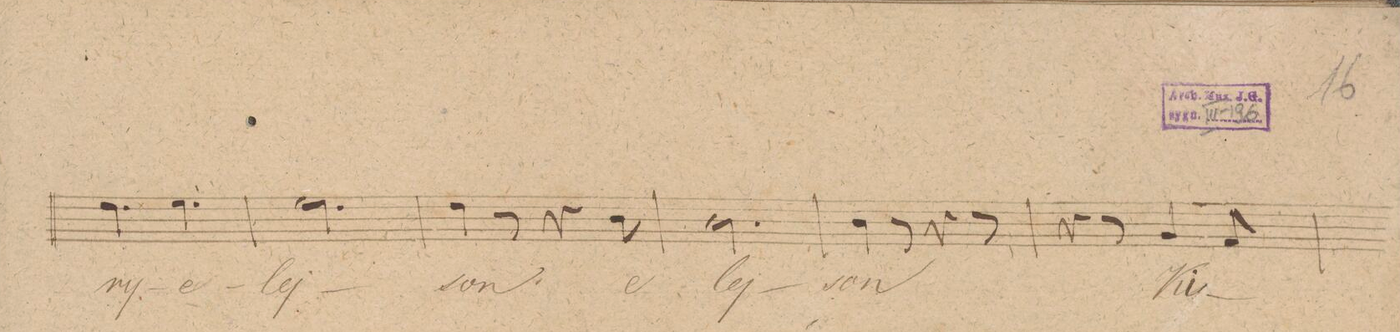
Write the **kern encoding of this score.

**kern	**text	**dynam
*I"Tenore	*	*
*clefC4	*	*
*k[]	*	*
*M6/8	*	*
4.c\	-rij-	.
4.d\	-e-	.
=133	=133	=133
2.d\	-lej-	.
=134	=134	=134
4c\	-son	.
8r	.	.
4r	.	.
8A\	e-	.
=135	=135	=135
2.A\	-lej-	.
=136	=136	=136
4A\	-son	.
8r	.	.
4r	.	.
8r	.	.
=137	=137	=137
4r	.	.
8r	.	.
4F/	Ki-	.
8E/	.	.
=138	=138	=138
*-	*-	*-
